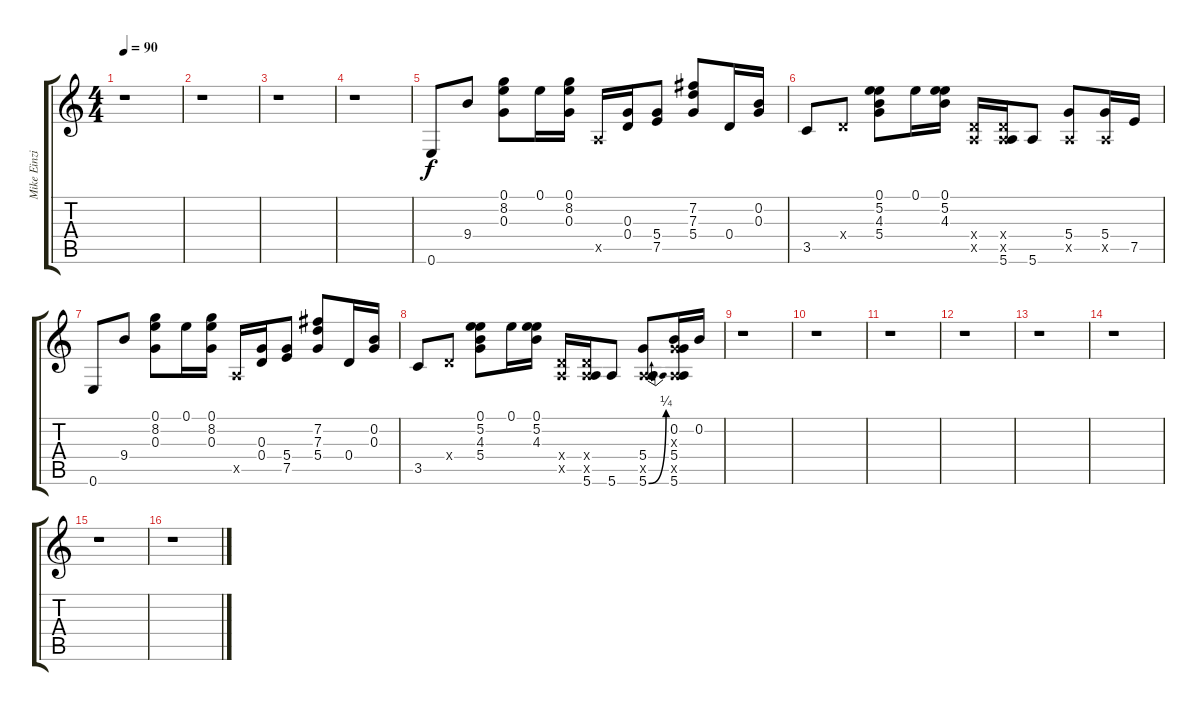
\track ("Mike Einziger (Guitar 2)" "Mike Einzi") {instrument acousticguitarsteel}
\staff {score tabs}
\tuning (E4 B3 G3 D3 A2 E2) {hide}
\ts (4 4)
\tempo 90
\clef g2
\ks c
r.1{dy f instrument acousticguitarsteel} |
r.1 |
r.1 |
r.1 |
0.6.8 9.4.8 (0.1 8.2 0.3).8 0.1.16 (0.1 8.2 0.3).16 0.5{x}.16 (0.3 0.4).16 (5.4 7.5).8 (7.2 7.3 5.4).8 0.4.16 (0.2 0.3).16 |
3.5.8 0.4{x}.8 (0.1 5.2 4.3 5.4).8 0.1.16 (0.1 5.2 4.3).16 (0.4{x} 0.5{x}).16 (0.4{x} 0.5{x} 5.6).16 5.6.8 (5.4 0.5{x}).8 (5.4 0.5{x}).16 7.5.16 |
0.6.8 9.4.8 (0.1 8.2 0.3).8 0.1.16 (0.1 8.2 0.3).16 0.5{x}.16 (0.3 0.4).16 (5.4 7.5).8 (7.2 7.3 5.4).8 0.4.16 (0.2 0.3).16 |
3.5.8 0.4{x}.8 (0.1 5.2 4.3 5.4).8 0.1.16 (0.1 5.2 4.3).16 (0.4{x} 0.5{x}).16 (0.4{x} 0.5{x} 5.6).16 5.6.8 (5.4 0.5{x} 5.6{be (bend 0 0 60 1)}).8 (0.2 0.3{x} 5.4 0.5{x} 5.6).16 0.2.16 |
r.1 |
r.1 |
r.1 |
r.1 |
r.1 |
r.1 |
r.1 |
r.1
